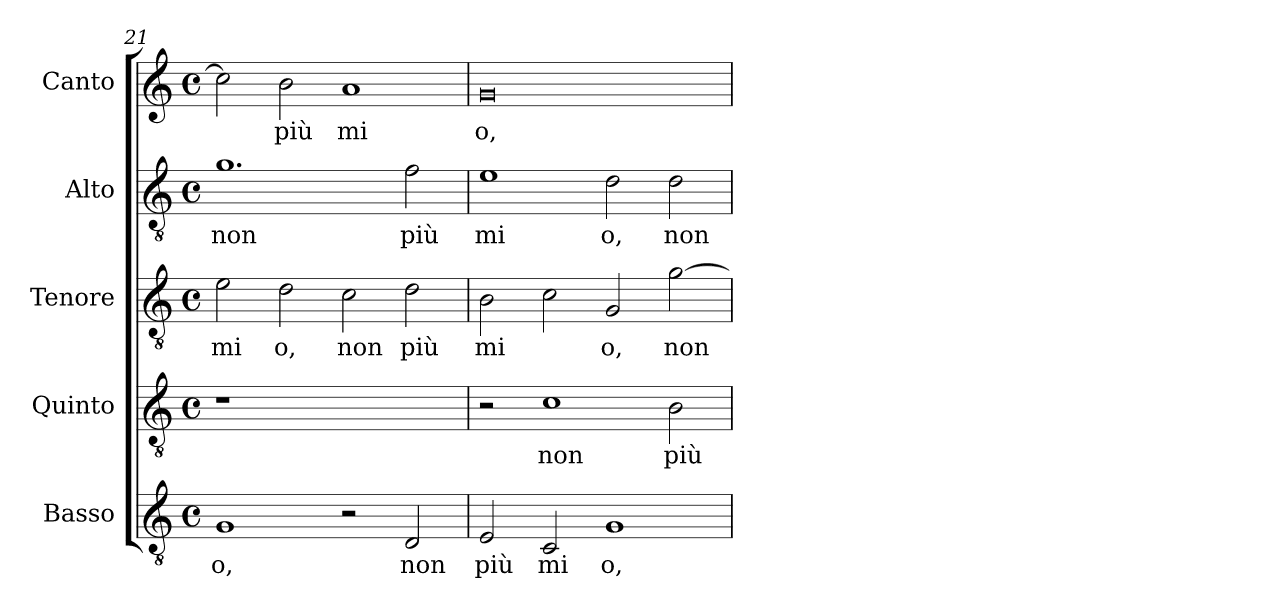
**kern	**text	**kern	**text	**kern	**text	**kern	**text	**kern	**text
*part5	*part5	*part4	*part4	*part3	*part3	*part2	*part2	*part1	*part1
*staff5	*staff5	*staff4	*staff4	*staff3	*staff3	*staff2	*staff2	*staff1	*staff1
*I"Basso	*	*I"Quinto	*	*I"Tenore	*	*I"Alto	*	*I"Canto	*
*I'B	*	*	*	*I'T	*	*I'A	*	*	*
*clefGv2	*	*clefGv2	*	*clefGv2	*	*clefGv2	*	*clefG2	*
*M4/4	*	*M4/4	*	*M4/4	*	*M4/4	*	*M4/4	*
*met(c)	*	*met(c)	*	*met(c)	*	*met(c)	*	*met(c)	*
=21	=21	=21	=21	=21	=21	=21	=21	=21	=21
!	!LO:LY:b	!	!	!	!LO:LY:b	!	!LO:LY:b	!	!
1G	o,	1r	.	2e\	mi	1.g	non	2cc\]	.
!	!	!	!	!	!LO:LY:b	!	!	!	!LO:LY:b
.	.	.	.	2d\	o,	.	.	2b\	più
!	!	!	!	!	!LO:LY:b	!	!	!	!LO:LY:b
2r	.	1ryy	.	2c\	non	.	.	1a	mi
!	!LO:LY:b	!	!	!	!LO:LY:b	!	!LO:LY:b	!	!
2D/	non	.	.	2d\	più	2f\	più	.	.
=22	=22	=22	=22	=22	=22	=22	=22	=22	=22
!	!LO:LY:b	!	!	!	!LO:LY:b	!	!LO:LY:b	!	!LO:LY:b
2E/	più	2r	.	2B\	mi	1e	mi	0g	o,
!	!LO:LY:b	!	!LO:LY:b	!	!	!	!	!	!
2C/	mi	1c	non	2c\	.	.	.	.	.
!	!LO:LY:b	!	!	!	!LO:LY:b	!	!LO:LY:b	!	!
1G	o,	.	.	2G/	o,	2d\	o,	.	.
!	!	!	!LO:LY:b	!	!LO:LY:b	!	!LO:LY:b	!	!
.	.	2B\	più	[2g\	non	2d\	non	.	.
=	=	=	=	=	=	=	=	=	=
*-	*-	*-	*-	*-	*-	*-	*-	*-	*-
